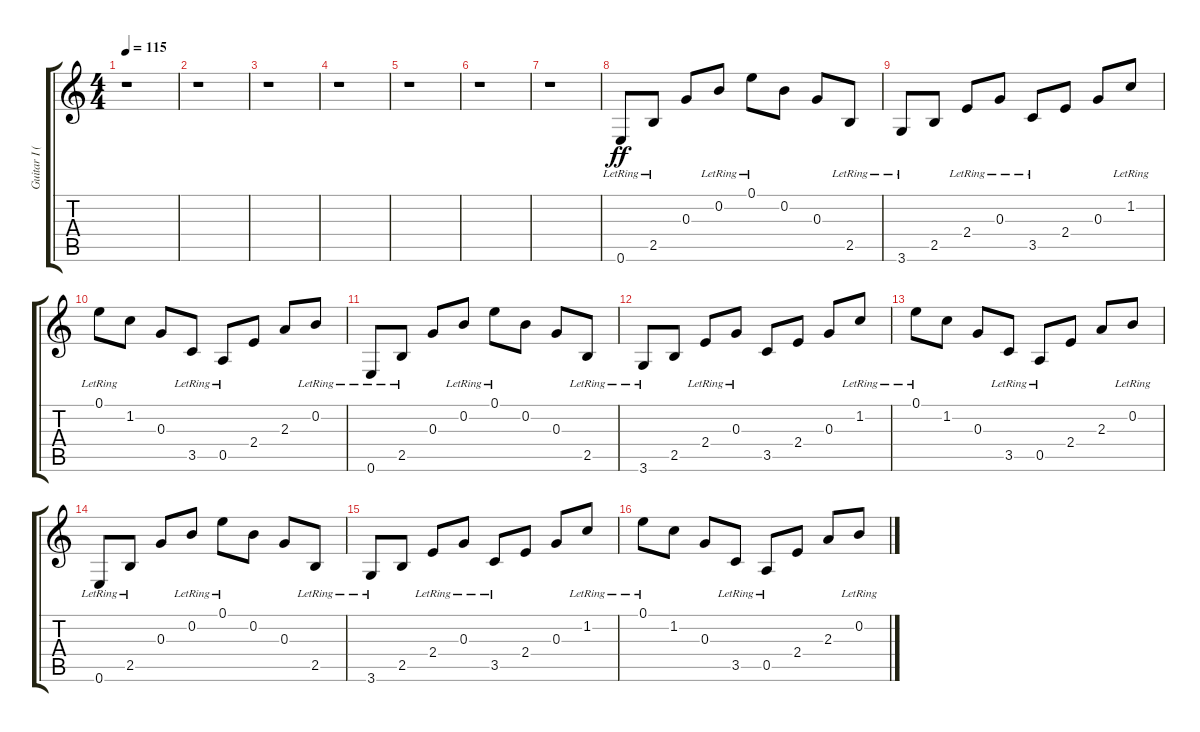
\track ("Guitar I (Emppu)" "Guitar I (") {instrument acousticguitarsteel}
\staff {score tabs}
\tuning (E4 B3 G3 D3 A2 E2) {hide}
\ts (4 4)
\tempo 115
\clef g2
\ks c
r.1{dy ff} |
r.1 |
r.1 |
r.1 |
r.1 |
r.1 |
r.1 |
0.6{lr}.8 2.5{lr}.8 0.3.8 0.2{lr}.8 0.1{lr}.8 0.2.8 0.3.8 2.5{lr}.8 |
3.6{lr}.8 2.5.8 2.4{lr}.8 0.3{lr}.8 3.5{lr}.8 2.4.8 0.3.8 1.2{lr}.8 |
0.1{lr}.8 1.2.8 0.3.8 3.5{lr}.8 0.5{lr}.8 2.4.8 2.3.8 0.2{lr}.8 |
0.6{lr}.8 2.5{lr}.8 0.3.8 0.2{lr}.8 0.1{lr}.8 0.2.8 0.3.8 2.5{lr}.8 |
3.6{lr}.8 2.5.8 2.4{lr}.8 0.3{lr}.8 3.5.8 2.4.8 0.3.8 1.2{lr}.8 |
0.1{lr}.8 1.2.8 0.3.8 3.5{lr}.8 0.5{lr}.8 2.4.8 2.3.8 0.2{lr}.8 |
0.6{lr}.8 2.5{lr}.8 0.3.8 0.2{lr}.8 0.1{lr}.8 0.2.8 0.3.8 2.5{lr}.8 |
3.6{lr}.8 2.5.8 2.4{lr}.8 0.3{lr}.8 3.5{lr}.8 2.4.8 0.3.8 1.2{lr}.8 |
0.1{lr}.8 1.2.8 0.3.8 3.5{lr}.8 0.5{lr}.8 2.4.8 2.3.8 0.2{lr}.8
